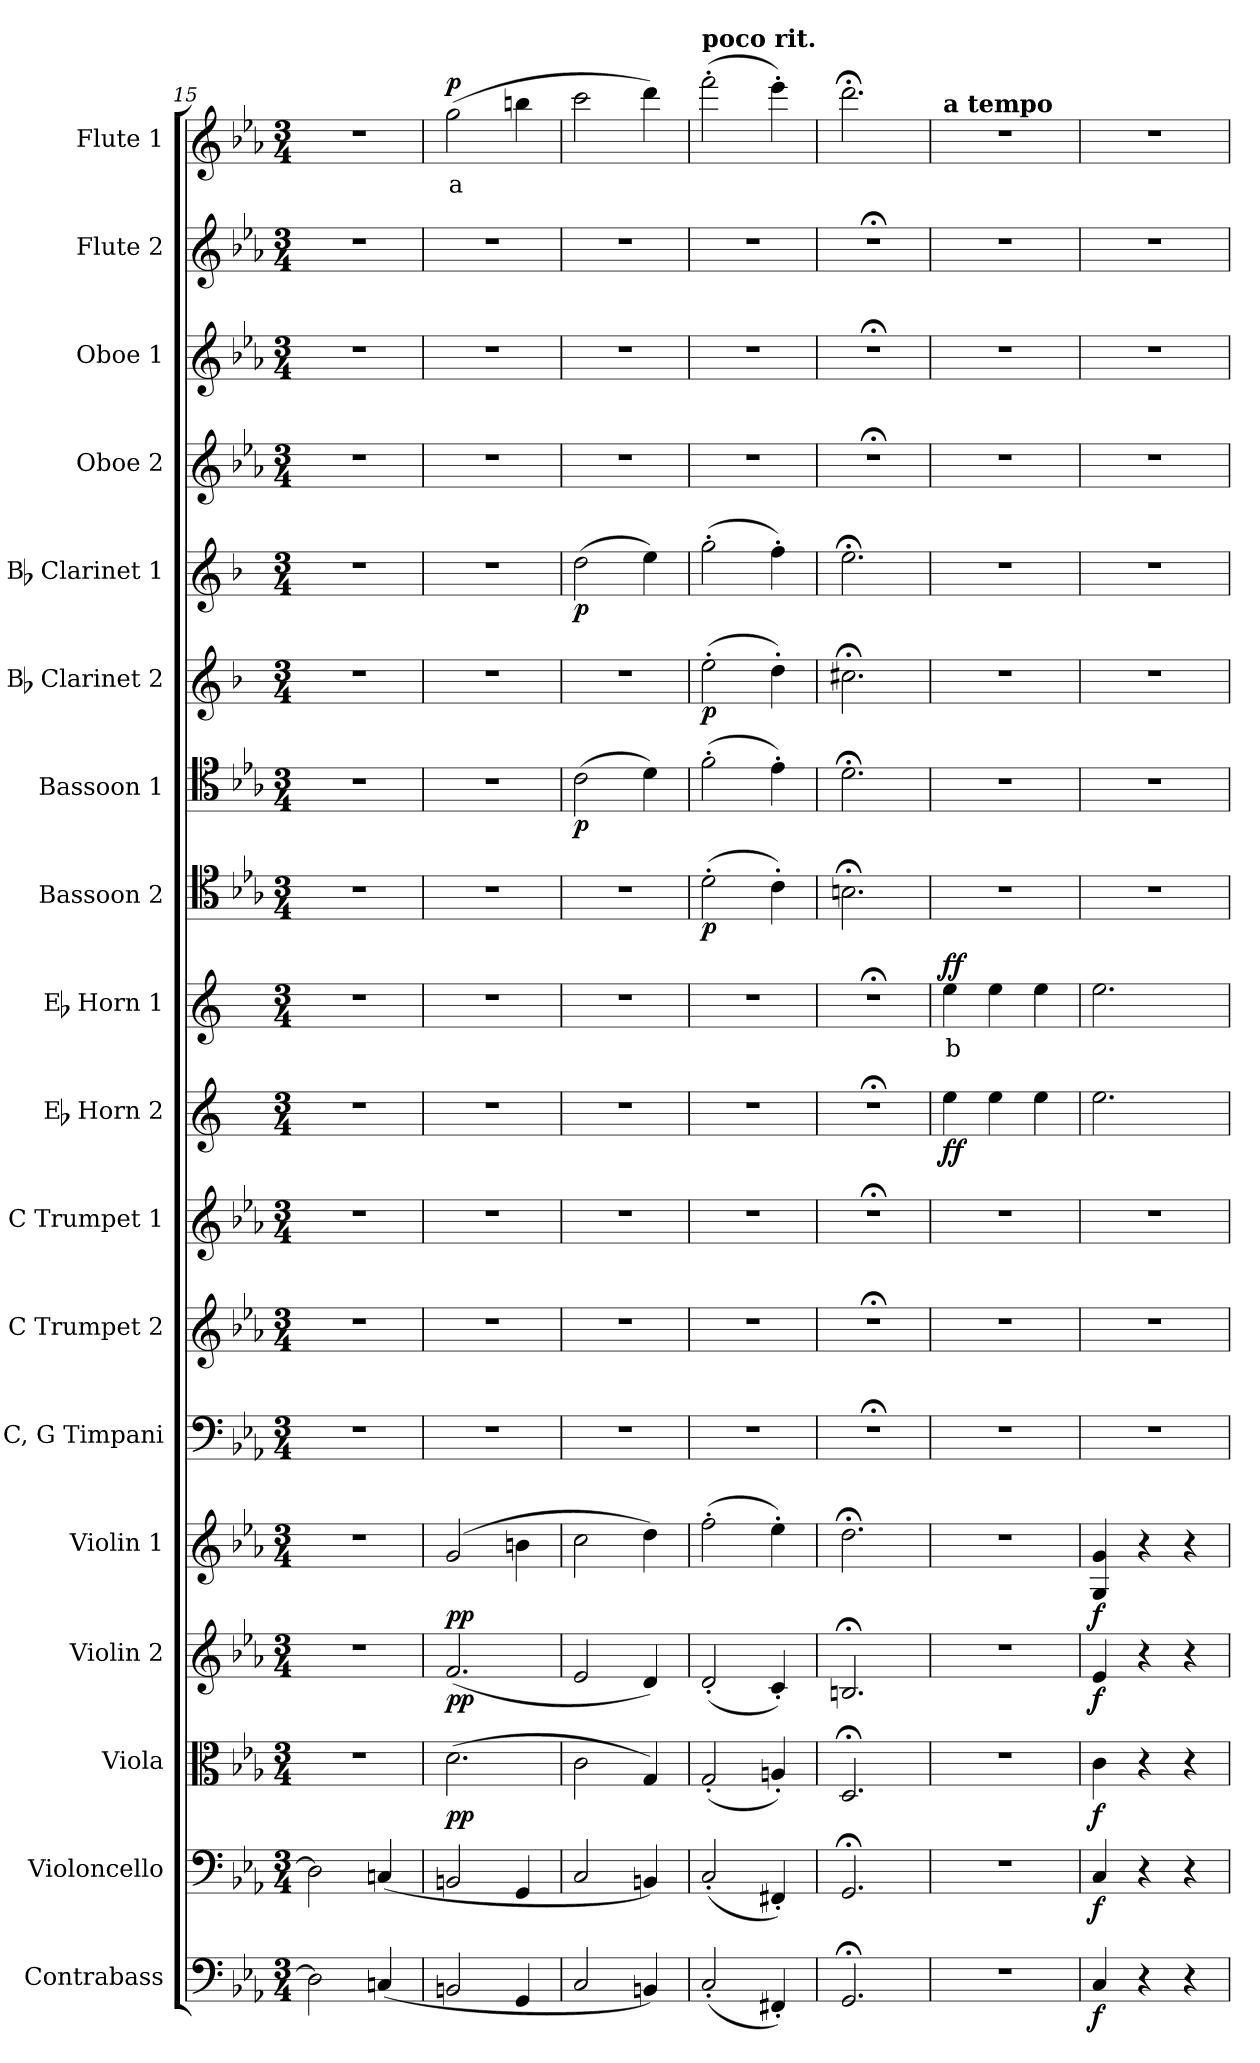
**kern	**dynam	**kern	**dynam	**kern	**dynam	**kern	**dynam	**kern	**dynam	**kern	**kern	**kern	**kern	**dynam	**kern	**text	**dynam	**kern	**dynam	**kern	**dynam	**kern	**dynam	**kern	**dynam	**kern	**kern	**kern	**kern	**text	**dynam
*part18	*part18	*part17	*part17	*part16	*part16	*part15	*part15	*part14	*part14	*part13	*part12	*part11	*part10	*part10	*part9	*part9	*part9	*part8	*part8	*part7	*part7	*part6	*part6	*part5	*part5	*part4	*part3	*part2	*part1	*part1	*part1
*staff18	*staff18	*staff17	*staff17	*staff16	*staff16	*staff15	*staff15	*staff14	*staff14	*staff13	*staff12	*staff11	*staff10	*staff10	*staff9	*staff9	*staff9	*staff8	*staff8	*staff7	*staff7	*staff6	*staff6	*staff5	*staff5	*staff4	*staff3	*staff2	*staff1	*staff1	*staff1
*I"Contrabass	*	*I"Violoncello	*	*I"Viola	*	*I"Violin 2	*	*I"Violin 1	*	*I"C, G Timpani	*I"C Trumpet 2	*I"C Trumpet 1	*I"Eb Horn 2	*	*I"Eb Horn 1	*	*	*I"Bassoon 2	*	*I"Bassoon 1	*	*I"Bb Clarinet 2	*	*I"Bb Clarinet 1	*	*I"Oboe 2	*I"Oboe 1	*I"Flute 2	*I"Flute 1	*	*
*I'Cb	*	*I'Vc	*	*I'Vla	*	*I'Vln 2	*	*I'Vln 1	*	*I'Timp	*I'Tpt 2	*I'Tpt 1	*I'Hn 2	*	*I'Hn 1	*	*	*I'Bsn 2	*	*I'Bsn 1	*	*I'Cl 2	*	*I'Cl 1	*	*I'Ob 2	*I'Ob 1	*I'Fl 2	*I'Fl 1	*	*
*clefF4	*	*clefF4	*	*clefC3	*	*clefG2	*	*clefG2	*	*clefF4	*clefG2	*clefG2	*clefG2	*	*clefG2	*	*	*clefC4	*	*clefC4	*	*clefG2	*	*clefG2	*	*clefG2	*clefG2	*clefG2	*clefG2	*	*
*ITrd7c12	*	*	*	*	*	*	*	*	*	*	*	*	*ITrd5c9	*	*ITrd5c9	*	*	*	*	*	*	*ITrd1c2	*	*ITrd1c2	*	*	*	*	*	*	*
*k[b-e-a-]	*	*k[b-e-a-]	*	*k[b-e-a-]	*	*k[b-e-a-]	*	*k[b-e-a-]	*	*k[b-e-a-]	*k[b-e-a-]	*k[b-e-a-]	*k[b-e-a-]	*	*k[b-e-a-]	*	*	*k[b-e-a-]	*	*k[b-e-a-]	*	*k[b-e-a-]	*	*k[b-e-a-]	*	*k[b-e-a-]	*k[b-e-a-]	*k[b-e-a-]	*k[b-e-a-]	*	*
*M3/4	*	*M3/4	*	*M3/4	*	*M3/4	*	*M3/4	*	*M3/4	*M3/4	*M3/4	*M3/4	*	*M3/4	*	*	*M3/4	*	*M3/4	*	*M3/4	*	*M3/4	*	*M3/4	*M3/4	*M3/4	*M3/4	*	*
=15	=15	=15	=15	=15	=15	=15	=15	=15	=15	=15	=15	=15	=15	=15	=15	=15	=15	=15	=15	=15	=15	=15	=15	=15	=15	=15	=15	=15	=15	=15	=15
2DD\]	.	2D\]	.	2.r	.	2.r	.	2.r	.	2.r	2.r	2.r	2.r	.	2.r	.	.	2.r	.	2.r	.	2.r	.	2.r	.	2.r	2.r	2.r	2.r	.	.
(4CCn/	.	(4Cn/	.	.	.	.	.	.	.	.	.	.	.	.	.	.	.	.	.	.	.	.	.	.	.	.	.	.	.	.	.
!!LO:PB:g=z
=16	=16	=16	=16	=16	=16	=16	=16	=16	=16	=16	=16	=16	=16	=16	=16	=16	=16	=16	=16	=16	=16	=16	=16	=16	=16	=16	=16	=16	=16	=16	=16
!	!	!	!	!	!LO:DY:b	!	!LO:DY:b	!	!LO:DY:b	!	!	!	!	!	!	!	!	!	!	!	!	!	!	!	!	!	!	!	!	!LO:LY:b:color=#FF0000	!LO:DY:b
2BBBn/	.	2BBn/	.	(2.d\	pp	(2.f/	pp	(2g/	pp	2.r	2.r	2.r	2.r	.	2.r	.	.	2.r	.	2.r	.	2.r	.	2.r	.	2.r	2.r	2.r	(2gg\	a	p
4GGG/	.	4GG/	.	.	.	.	.	4bn\	.	.	.	.	.	.	.	.	.	.	.	.	.	.	.	.	.	.	.	.	4bbn\	.	.
=17	=17	=17	=17	=17	=17	=17	=17	=17	=17	=17	=17	=17	=17	=17	=17	=17	=17	=17	=17	=17	=17	=17	=17	=17	=17	=17	=17	=17	=17	=17	=17
!	!	!	!	!	!	!	!	!	!	!	!	!	!	!	!	!	!	!	!	!	!LO:DY:b	!	!	!	!LO:DY:b	!	!	!	!	!	!
2CC/	.	2C/	.	2c\	.	2e-/	.	2cc\	.	2.r	2.r	2.r	2.r	.	2.r	.	.	2.r	.	(2c\	p	2.r	.	(2cc\	p	2.r	2.r	2.r	2ccc\	.	.
4BBBn/)	.	4BBn/)	.	4G/)	.	4d/)	.	4dd\)	.	.	.	.	.	.	.	.	.	.	.	4d\)	.	.	.	4dd\)	.	.	.	.	4ddd\)	.	.
=18	=18	=18	=18	=18	=18	=18	=18	=18	=18	=18	=18	=18	=18	=18	=18	=18	=18	=18	=18	=18	=18	=18	=18	=18	=18	=18	=18	=18	=18	=18	=18
!	!	!	!	!	!	!	!	!	!	!	!	!	!	!	!	!	!	!	!	!	!	!	!	!	!	!	!	!	!LO:TX:a:B:t=poco rit.	!	!
!	!	!	!	!	!	!	!	!	!	!	!	!	!	!	!	!	!	!	!LO:DY:b	!	!	!	!LO:DY:b	!	!	!	!	!	!	!	!
(2CC'/	.	(2C'/	.	(2G'/	.	(2d'/	.	(2ff'\	.	2.r	2.r	2.r	2.r	.	2.r	.	.	(2d'\	p	(2f'\	.	(2dd'\	p	(2ff'\	.	2.r	2.r	2.r	(2fff'\	.	.
4FFF#X'/)	.	4FF#X'/)	.	4An'/)	.	4c'/)	.	4ee-'\)	.	.	.	.	.	.	.	.	.	4c'\)	.	4e-'\)	.	4cc'\)	.	4ee-'\)	.	.	.	.	4eee-'\)	.	.
=19	=19	=19	=19	=19	=19	=19	=19	=19	=19	=19	=19	=19	=19	=19	=19	=19	=19	=19	=19	=19	=19	=19	=19	=19	=19	=19	=19	=19	=19	=19	=19
2.GGG;</	.	2.GG;</	.	2.D;</	.	2.Bn;</	.	2.dd;<\	.	2.r;<	2.r;<	2.r;<	2.r;<	.	2.r;<	.	.	2.Bn;<\	.	2.d;<\	.	2.bn;<\	.	2.dd;<\	.	2.r;<	2.r;<	2.r;<	2.ddd;<\	.	.
=20	=20	=20	=20	=20	=20	=20	=20	=20	=20	=20	=20	=20	=20	=20	=20	=20	=20	=20	=20	=20	=20	=20	=20	=20	=20	=20	=20	=20	=20	=20	=20
!	!	!	!	!	!	!	!	!	!	!	!	!	!	!	!	!	!	!	!	!	!	!	!	!	!	!	!	!	!LO:TX:a:B:t=a tempo	!	!
!	!	!	!	!	!	!	!	!	!	!	!	!	!	!LO:DY:b	!	!LO:LY:b:color=#FF0000	!LO:DY:b	!	!	!	!	!	!	!	!	!	!	!	!	!	!
2.r	.	2.r	.	2.r	.	2.r	.	2.r	.	2.r	2.r	2.r	4g\	ff	4g\	b	ff	2.r	.	2.r	.	2.r	.	2.r	.	2.r	2.r	2.r	2.r	.	.
.	.	.	.	.	.	.	.	.	.	.	.	.	4g\	.	4g\	.	.	.	.	.	.	.	.	.	.	.	.	.	.	.	.
.	.	.	.	.	.	.	.	.	.	.	.	.	4g\	.	4g\	.	.	.	.	.	.	.	.	.	.	.	.	.	.	.	.
=21	=21	=21	=21	=21	=21	=21	=21	=21	=21	=21	=21	=21	=21	=21	=21	=21	=21	=21	=21	=21	=21	=21	=21	=21	=21	=21	=21	=21	=21	=21	=21
!	!LO:DY:b	!	!LO:DY:b	!	!LO:DY:b	!	!LO:DY:b	!	!LO:DY:b	!	!	!	!	!	!	!	!	!	!	!	!	!	!	!	!	!	!	!	!	!	!
4CC/	f	4C/	f	4c\	f	4e-/	f	4G/ 4g/	f	2.r	2.r	2.r	2.g\	.	2.g\	.	.	2.r	.	2.r	.	2.r	.	2.r	.	2.r	2.r	2.r	2.r	.	.
4r	.	4r	.	4r	.	4r	.	4r	.	.	.	.	.	.	.	.	.	.	.	.	.	.	.	.	.	.	.	.	.	.	.
4r	.	4r	.	4r	.	4r	.	4r	.	.	.	.	.	.	.	.	.	.	.	.	.	.	.	.	.	.	.	.	.	.	.
=	=	=	=	=	=	=	=	=	=	=	=	=	=	=	=	=	=	=	=	=	=	=	=	=	=	=	=	=	=	=	=
*-	*-	*-	*-	*-	*-	*-	*-	*-	*-	*-	*-	*-	*-	*-	*-	*-	*-	*-	*-	*-	*-	*-	*-	*-	*-	*-	*-	*-	*-	*-	*-
